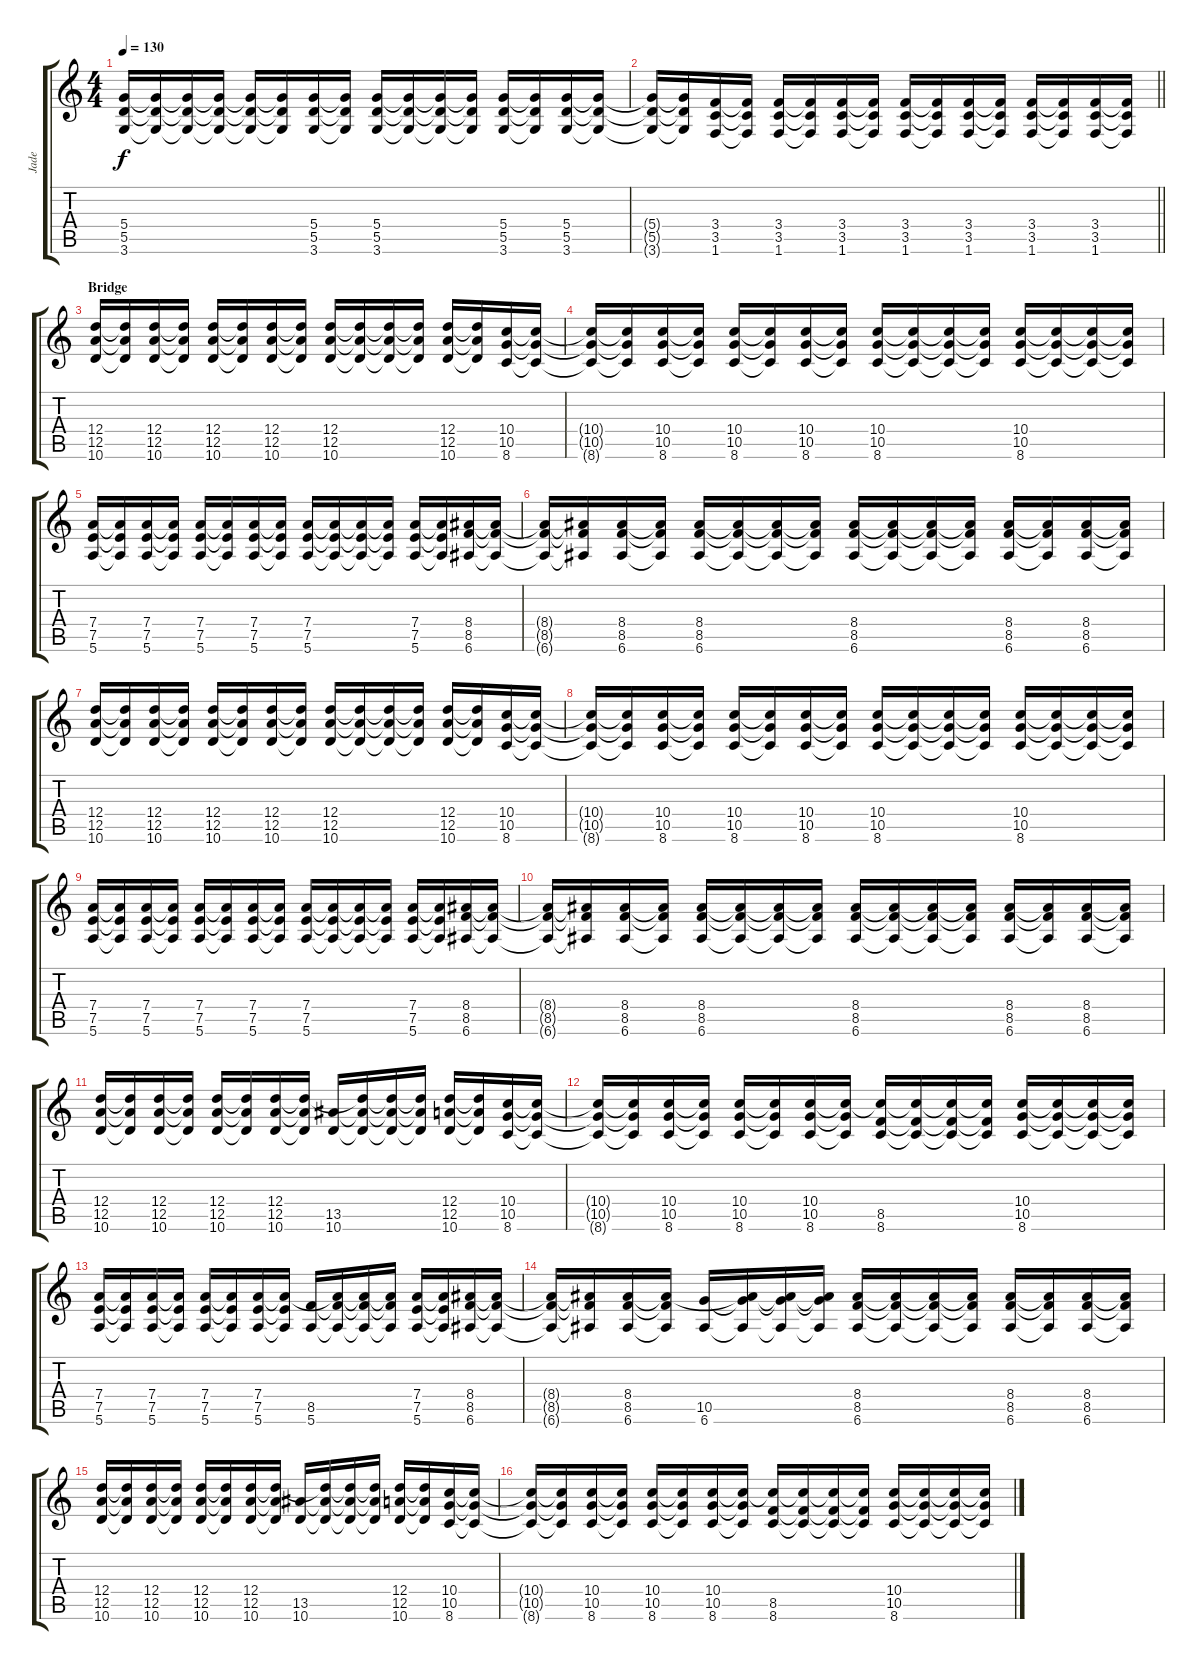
\track ("Jade" "Jade") {instrument electricguitarjazz}
\staff {score tabs}
\tuning (E4 B3 G3 D3 A2 E2) {hide}
\ts (4 4)
\tempo 130
\clef g2
\ks c
(5.4 5.5 3.6).16{dy f} (5.4{t} 5.5{t} 3.6{t}).16 (5.4{t} 5.5{t} 3.6{t}).16 (5.4{t} 5.5{t} 3.6{t}).16 (5.4{t} 5.5{t} 3.6{t}).16 (5.4{t} 5.5{t} 3.6{t}).16 (5.4 5.5 3.6).16 (5.4{t} 5.5{t} 3.6{t}).16 (5.4 5.5 3.6).16 (5.4{t} 5.5{t} 3.6{t}).16 (5.4{t} 5.5{t} 3.6{t}).16 (5.4{t} 5.5{t} 3.6{t}).16 (5.4 5.5 3.6).16 (5.4{t} 5.5{t} 3.6{t}).16 (5.4 5.5 3.6).16 (5.4{t} 5.5{t} 3.6{t}).16 |
\barLineRight lightlight
(5.4{t} 5.5{t} 3.6{t}).16 (5.4{t} 5.5{t} 3.6{t}).16 (3.4 3.5 1.6).16 (3.4{t} 3.5{t} 1.6{t}).16 (3.4 3.5 1.6).16 (3.4{t} 3.5{t} 1.6{t}).16 (3.4 3.5 1.6).16 (3.4{t} 3.5{t} 1.6{t}).16 (3.4 3.5 1.6).16 (3.4{t} 3.5{t} 1.6{t}).16 (3.4 3.5 1.6).16 (3.4{t} 3.5{t} 1.6{t}).16 (3.4 3.5 1.6).16 (3.4{t} 3.5{t} 1.6{t}).16 (3.4 3.5 1.6).16 (3.4{t} 3.5{t} 1.6{t}).16 |
\section ("" "Bridge")
(12.4 12.5 10.6).16 (12.4{t} 12.5{t} 10.6{t}).16 (12.4 12.5 10.6).16 (12.4{t} 12.5{t} 10.6{t}).16 (12.4 12.5 10.6).16 (12.4{t} 12.5{t} 10.6{t}).16 (12.4 12.5 10.6).16 (12.4{t} 12.5{t} 10.6{t}).16 (12.4 12.5 10.6).16 (12.4{t} 12.5{t} 10.6{t}).16 (12.4{t} 12.5{t} 10.6{t}).16 (12.4{t} 12.5{t} 10.6{t}).16 (12.4 12.5 10.6).16 (12.4{t} 12.5{t} 10.6{t}).16 (10.4 10.5 8.6).16 (10.4{t} 10.5{t} 8.6{t}).16 |
(10.4{t} 10.5{t} 8.6{t}).16 (10.4{t} 10.5{t} 8.6{t}).16 (10.4 10.5 8.6).16 (10.4{t} 10.5{t} 8.6{t}).16 (10.4 10.5 8.6).16 (10.4{t} 10.5{t} 8.6{t}).16 (10.4 10.5 8.6).16 (10.4{t} 10.5{t} 8.6{t}).16 (10.4 10.5 8.6).16 (10.4{t} 10.5{t} 8.6{t}).16 (10.4{t} 10.5{t} 8.6{t}).16 (10.4{t} 10.5{t} 8.6{t}).16 (10.4 10.5 8.6).16 (10.4{t} 10.5{t} 8.6{t}).16 (10.4{t} 10.5{t} 8.6{t}).16 (10.4{t} 10.5{t} 8.6{t}).16 |
(7.4 7.5 5.6).16 (7.4{t} 7.5{t} 5.6{t}).16 (7.4 7.5 5.6).16 (7.4{t} 7.5{t} 5.6{t}).16 (7.4 7.5 5.6).16 (7.4{t} 7.5{t} 5.6{t}).16 (7.4 7.5 5.6).16 (7.4{t} 7.5{t} 5.6{t}).16 (7.4 7.5 5.6).16 (7.4{t} 7.5{t} 5.6{t}).16 (7.4{t} 7.5{t} 5.6{t}).16 (7.4{t} 7.5{t} 5.6{t}).16 (7.4 7.5 5.6).16 (7.4{t} 7.5{t} 5.6{t}).16 (8.4 8.5 6.6).16 (8.4{t} 8.5{t} 6.6{t}).16 |
(8.4{t} 8.5{t} 6.6{t}).16 (8.4{t} 8.5{t} 6.6{t}).16 (8.4 8.5 6.6).16 (8.4{t} 8.5{t} 6.6{t}).16 (8.4 8.5 6.6).16 (8.4{t} 8.5{t} 6.6{t}).16 (8.4{t} 8.5{t} 6.6{t}).16 (8.4{t} 8.5{t} 6.6{t}).16 (8.4 8.5 6.6).16 (8.4{t} 8.5{t} 6.6{t}).16 (8.4{t} 8.5{t} 6.6{t}).16 (8.4{t} 8.5{t} 6.6{t}).16 (8.4 8.5 6.6).16 (8.4{t} 8.5{t} 6.6{t}).16 (8.4 8.5 6.6).16 (8.4{t} 8.5{t} 6.6{t}).16 |
(12.4 12.5 10.6).16 (12.4{t} 12.5{t} 10.6{t}).16 (12.4 12.5 10.6).16 (12.4{t} 12.5{t} 10.6{t}).16 (12.4 12.5 10.6).16 (12.4{t} 12.5{t} 10.6{t}).16 (12.4 12.5 10.6).16 (12.4{t} 12.5{t} 10.6{t}).16 (12.4 12.5 10.6).16 (12.4{t} 12.5{t} 10.6{t}).16 (12.4{t} 12.5{t} 10.6{t}).16 (12.4{t} 12.5{t} 10.6{t}).16 (12.4 12.5 10.6).16 (12.4{t} 12.5{t} 10.6{t}).16 (10.4 10.5 8.6).16 (10.4{t} 10.5{t} 8.6{t}).16 |
(10.4{t} 10.5{t} 8.6{t}).16 (10.4{t} 10.5{t} 8.6{t}).16 (10.4 10.5 8.6).16 (10.4{t} 10.5{t} 8.6{t}).16 (10.4 10.5 8.6).16 (10.4{t} 10.5{t} 8.6{t}).16 (10.4 10.5 8.6).16 (10.4{t} 10.5{t} 8.6{t}).16 (10.4 10.5 8.6).16 (10.4{t} 10.5{t} 8.6{t}).16 (10.4{t} 10.5{t} 8.6{t}).16 (10.4{t} 10.5{t} 8.6{t}).16 (10.4 10.5 8.6).16 (10.4{t} 10.5{t} 8.6{t}).16 (10.4{t} 10.5{t} 8.6{t}).16 (10.4{t} 10.5{t} 8.6{t}).16 |
(7.4 7.5 5.6).16 (7.4{t} 7.5{t} 5.6{t}).16 (7.4 7.5 5.6).16 (7.4{t} 7.5{t} 5.6{t}).16 (7.4 7.5 5.6).16 (7.4{t} 7.5{t} 5.6{t}).16 (7.4 7.5 5.6).16 (7.4{t} 7.5{t} 5.6{t}).16 (7.4 7.5 5.6).16 (7.4{t} 7.5{t} 5.6{t}).16 (7.4{t} 7.5{t} 5.6{t}).16 (7.4{t} 7.5{t} 5.6{t}).16 (7.4 7.5 5.6).16 (7.4{t} 7.5{t} 5.6{t}).16 (8.4 8.5 6.6).16 (8.4{t} 8.5{t} 6.6{t}).16 |
(8.4{t} 8.5{t} 6.6{t}).16 (8.4{t} 8.5{t} 6.6{t}).16 (8.4 8.5 6.6).16 (8.4{t} 8.5{t} 6.6{t}).16 (8.4 8.5 6.6).16 (8.4{t} 8.5{t} 6.6{t}).16 (8.4{t} 8.5{t} 6.6{t}).16 (8.4{t} 8.5{t} 6.6{t}).16 (8.4 8.5 6.6).16 (8.4{t} 8.5{t} 6.6{t}).16 (8.4{t} 8.5{t} 6.6{t}).16 (8.4{t} 8.5{t} 6.6{t}).16 (8.4 8.5 6.6).16 (8.4{t} 8.5{t} 6.6{t}).16 (8.4 8.5 6.6).16 (8.4{t} 8.5{t} 6.6{t}).16 |
(12.4 12.5 10.6).16 (12.4{t} 12.5{t} 10.6{t}).16 (12.4 12.5 10.6).16 (12.4{t} 12.5{t} 10.6{t}).16 (12.4 12.5 10.6).16 (12.4{t} 12.5{t} 10.6{t}).16 (12.4 12.5 10.6).16 (12.4{t} 12.5{t} 10.6{t}).16 (13.5 10.6).16 (12.4{t} 13.5{t} 10.6{t}).16 (12.4{t} 13.5{t} 10.6{t}).16 (12.4{t} 13.5{t} 10.6{t}).16 (12.4 12.5 10.6).16 (12.4{t} 12.5{t} 10.6{t}).16 (10.4 10.5 8.6).16 (10.4{t} 10.5{t} 8.6{t}).16 |
(10.4{t} 10.5{t} 8.6{t}).16 (10.4{t} 10.5{t} 8.6{t}).16 (10.4 10.5 8.6).16 (10.4{t} 10.5{t} 8.6{t}).16 (10.4 10.5 8.6).16 (10.4{t} 10.5{t} 8.6{t}).16 (10.4 10.5 8.6).16 (10.4{t} 10.5{t} 8.6{t}).16 (10.4{t} 8.5 8.6).16 (10.4{t} 8.5{t} 8.6{t}).16 (10.4{t} 8.5{t} 8.6{t}).16 (10.4{t} 8.5{t} 8.6{t}).16 (10.4 10.5 8.6).16 (10.4{t} 10.5{t} 8.6{t}).16 (10.4{t} 10.5{t} 8.6{t}).16 (10.4{t} 10.5{t} 8.6{t}).16 |
(7.4 7.5 5.6).16 (7.4{t} 7.5{t} 5.6{t}).16 (7.4 7.5 5.6).16 (7.4{t} 7.5{t} 5.6{t}).16 (7.4 7.5 5.6).16 (7.4{t} 7.5{t} 5.6{t}).16 (7.4 7.5 5.6).16 (7.4{t} 7.5{t} 5.6{t}).16 (8.5 5.6).16 (7.4{t} 8.5{t} 5.6{t}).16 (7.4{t} 8.5{t} 5.6{t}).16 (7.4{t} 8.5{t} 5.6{t}).16 (7.4 7.5 5.6).16 (7.4{t} 7.5{t} 5.6{t}).16 (8.4 8.5 6.6).16 (8.4{t} 8.5{t} 6.6{t}).16 |
(8.4{t} 8.5{t} 6.6{t}).16 (8.4{t} 8.5{t} 6.6{t}).16 (8.4 8.5 6.6).16 (8.4{t} 8.5{t} 6.6{t}).16 (10.5 6.6).16 (8.4{t} 10.5{t} 6.6{t}).16 (8.4{t} 10.5{t} 6.6{t}).16 (8.4{t} 10.5{t} 6.6{t}).16 (8.4 8.5 6.6).16 (8.4{t} 8.5{t} 6.6{t}).16 (8.4{t} 8.5{t} 6.6{t}).16 (8.4{t} 8.5{t} 6.6{t}).16 (8.4 8.5 6.6).16 (8.4{t} 8.5{t} 6.6{t}).16 (8.4 8.5 6.6).16 (8.4{t} 8.5{t} 6.6{t}).16 |
(12.4 12.5 10.6).16 (12.4{t} 12.5{t} 10.6{t}).16 (12.4 12.5 10.6).16 (12.4{t} 12.5{t} 10.6{t}).16 (12.4 12.5 10.6).16 (12.4{t} 12.5{t} 10.6{t}).16 (12.4 12.5 10.6).16 (12.4{t} 12.5{t} 10.6{t}).16 (13.5 10.6).16 (12.4{t} 13.5{t} 10.6{t}).16 (12.4{t} 13.5{t} 10.6{t}).16 (12.4{t} 13.5{t} 10.6{t}).16 (12.4 12.5 10.6).16 (12.4{t} 12.5{t} 10.6{t}).16 (10.4 10.5 8.6).16 (10.4{t} 10.5{t} 8.6{t}).16 |
(10.4{t} 10.5{t} 8.6{t}).16 (10.4{t} 10.5{t} 8.6{t}).16 (10.4 10.5 8.6).16 (10.4{t} 10.5{t} 8.6{t}).16 (10.4 10.5 8.6).16 (10.4{t} 10.5{t} 8.6{t}).16 (10.4 10.5 8.6).16 (10.4{t} 10.5{t} 8.6{t}).16 (10.4{t} 8.5 8.6).16 (10.4{t} 8.5{t} 8.6{t}).16 (10.4{t} 8.5{t} 8.6{t}).16 (10.4{t} 8.5{t} 8.6{t}).16 (10.4 10.5 8.6).16 (10.4{t} 10.5{t} 8.6{t}).16 (10.4{t} 10.5{t} 8.6{t}).16 (10.4{t} 10.5{t} 8.6{t}).16
